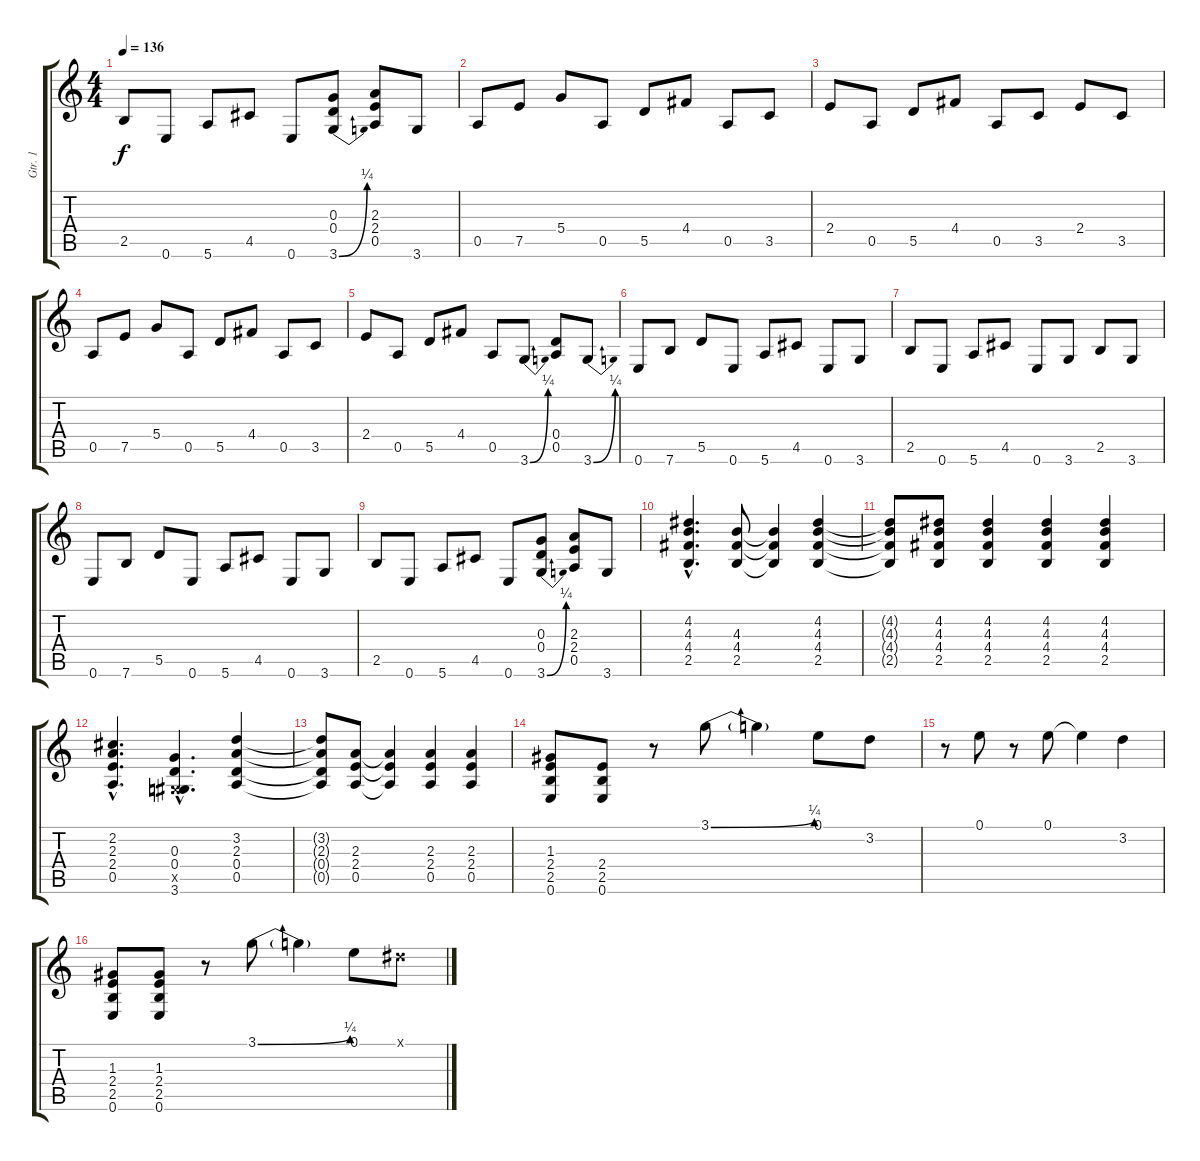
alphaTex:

\track ("Gtr. 1" "Gtr. 1") {instrument overdrivenguitar}
\staff {score tabs}
\tuning (E4 B3 G3 D3 A2 E2) {hide}
\ts (4 4)
\tempo 136
\clef g2
\ks c
2.5.8{dy f} 0.6.8 5.6.8 4.5.8 0.6.8 (0.3 0.4 3.6{be (bend 0 0 60 1)}).8 (2.3 2.4 0.5).8 3.6.8 |
0.5.8 7.5.8 5.4.8 0.5.8 5.5.8 4.4.8 0.5.8 3.5.8 |
2.4.8 0.5.8 5.5.8 4.4.8 0.5.8 3.5.8 2.4.8 3.5.8 |
0.5.8 7.5.8 5.4.8 0.5.8 5.5.8 4.4.8 0.5.8 3.5.8 |
2.4.8 0.5.8 5.5.8 4.4.8 0.5.8 3.6{be (bend 0 0 60 1)}.8 (0.4 0.5).8 3.6{be (bend 0 0 60 1)}.8 |
0.6.8 7.6.8 5.5.8 0.6.8 5.6.8 4.5.8 0.6.8 3.6.8 |
2.5.8 0.6.8 5.6.8 4.5.8 0.6.8 3.6.8 2.5.8 3.6.8 |
0.6.8 7.6.8 5.5.8 0.6.8 5.6.8 4.5.8 0.6.8 3.6.8 |
2.5.8 0.6.8 5.6.8 4.5.8 0.6.8 (0.3 0.4 3.6{be (bend 0 0 60 1)}).8 (2.3 2.4 0.5).8 3.6.8 |
(4.2{hac} 4.3{hac} 4.4{hac} 2.5{hac}).4{d} (4.3 4.4 2.5).8 (4.3{t} 4.4{t} 2.5{t}).4 (4.2 4.3 4.4 2.5).4 |
(4.2{t} 4.3{t} 4.4{t} 2.5{t}).8 (4.2 4.3 4.4 2.5).8 (4.2 4.3 4.4 2.5).4 (4.2 4.3 4.4 2.5).4 (4.2 4.3 4.4 2.5).4 |
(2.2{hac} 2.3{hac} 2.4{hac} 0.5{hac}).4{d} (0.3{hac} 0.4{hac} -1.5{hac x} 3.6{hac}).4{d} (3.2 2.3 0.4 0.5).4 |
(3.2{t} 2.3{t} 0.4{t} 0.5{t}).8 (2.3 2.4 0.5).8 (2.3{t} 2.4{t} 0.5{t}).4 (2.3 2.4 0.5).4 (2.3 2.4 0.5).4 |
(1.3 2.4 2.5 0.6).8 (2.4 2.5 0.6).8 r.8 3.1{be (bend 0 0 60 1)}.8 3.1{t}.4 0.1.8 3.2.8 |
r.8 0.1.8 r.8 0.1.8 0.1{t}.4 3.2.4 |
(1.3 2.4 2.5 0.6).8 (1.3 2.4 2.5 0.6).8 r.8 3.1{be (bend 0 0 60 1)}.8 3.1{t}.4 0.1.8 -1.1{x}.8
